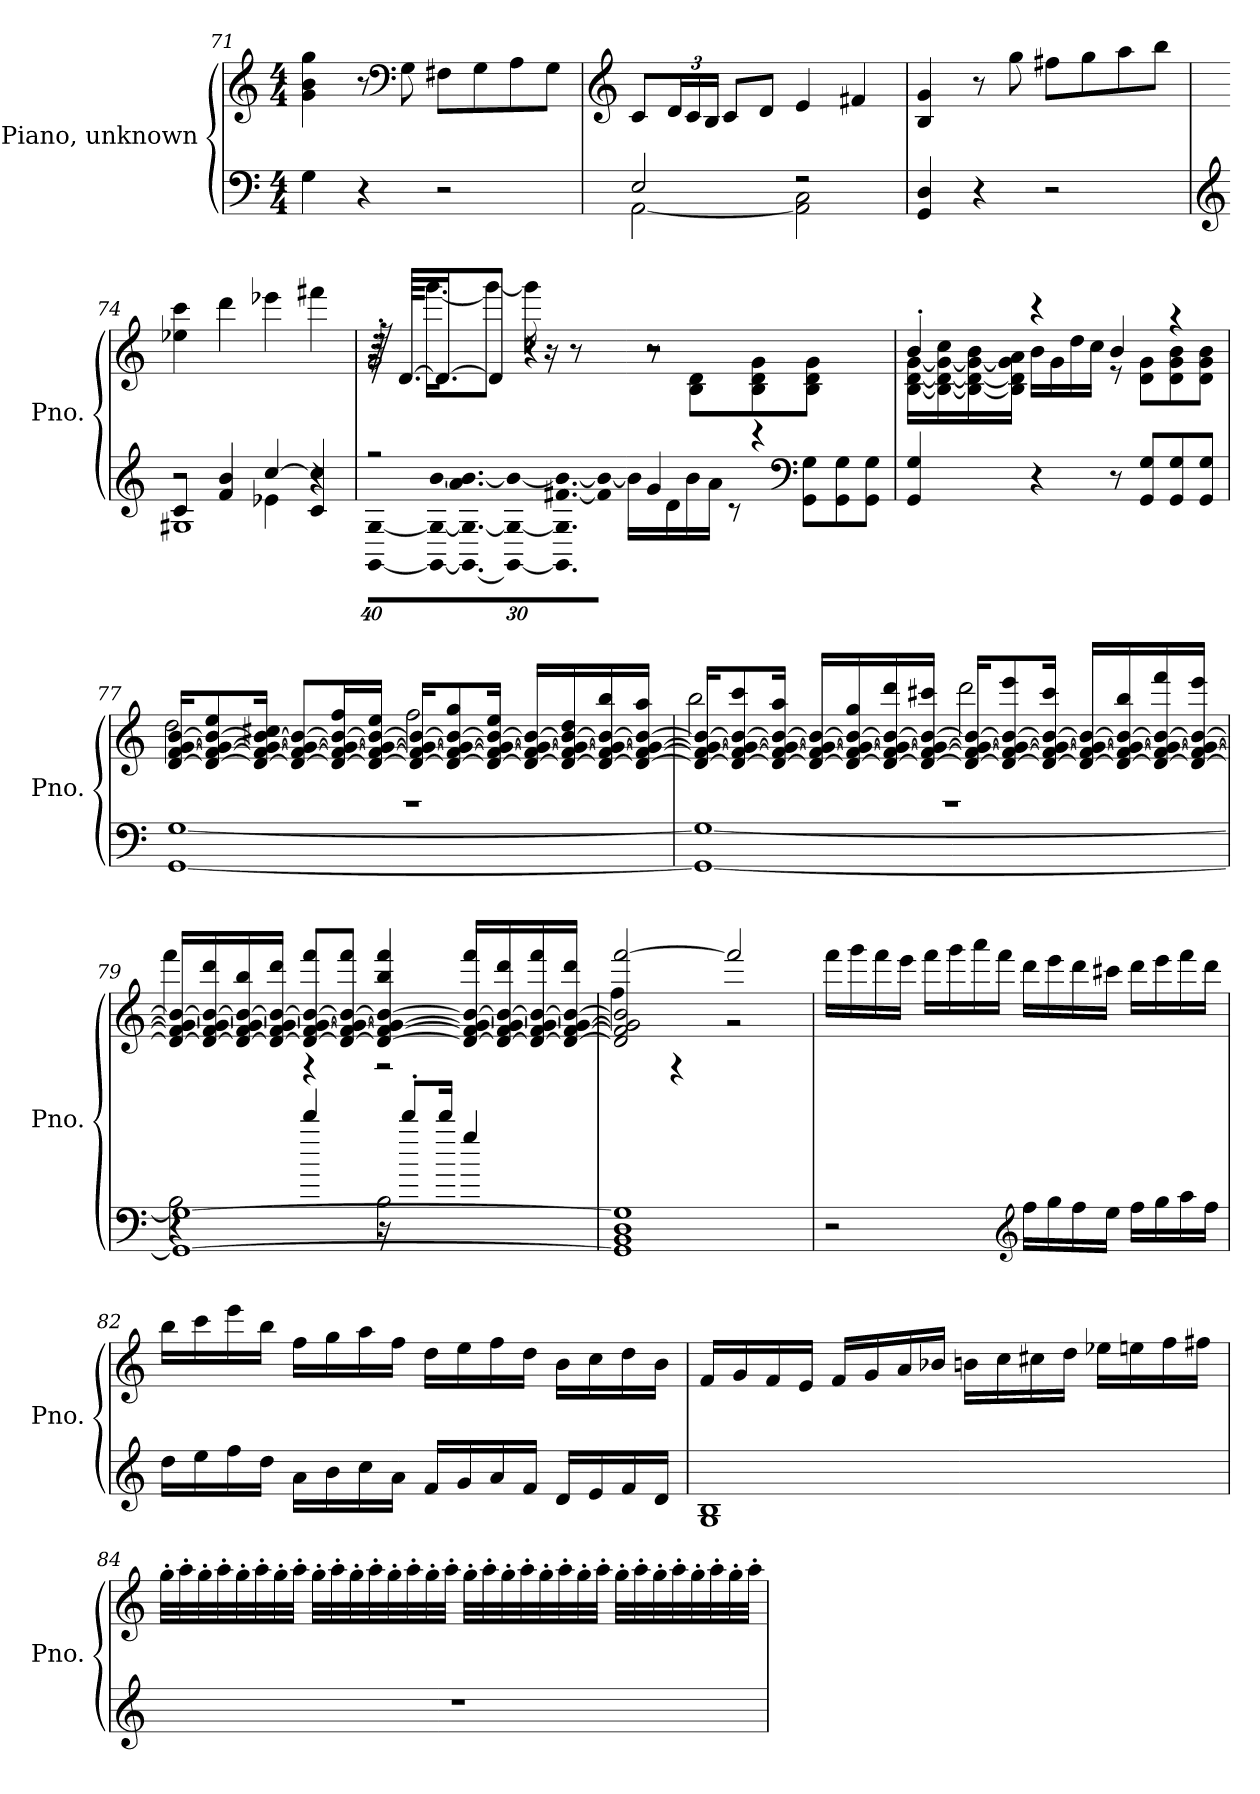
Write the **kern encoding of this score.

**kern	**kern
*part1	*part1
*staff2	*staff1
*I"Piano, unknown	*
*I'Pno.	*
!!LO:LB:g=z
*clefF4	*clefG2
*k[]	*k[]
*M4/4	*M4/4
=71	=71
4G\	4g\ 4b\ 4gg\
4r	8r
*	*clefF4
.	8G\
2r	8F#X\L
.	8G\
.	8A\
.	8G\J
=72	=72
*	*clefG2
*^	*
2E/	[2AA\	8c/L
*	*	*Xbrackettup
.	.	24d/L
.	.	24c/
.	.	24B/JJ
.	.	8c/L
.	.	8d/J
2r	2AA\] 2C\	4e/
.	.	4f#X/
*v	*v	*
=73	=73
4GG/ 4D/	4B/ 4g/
4r	8r
.	8gg\
2r	8ff#X\L
.	8gg\
.	8aa\
.	8bb\J
=74	=74
*clefG2	*
*^	*
*	*^	*
4c/	2r	1G#X	4ee-X\ 4ccc\
4f/ 4b/	.	.	4ddd\
[4cc/	4e-X\	.	4eee-X\
4c/ 4cc/]	4r	.	4fff#X\
*	*v	*v	*
!!LO:LB:g=z
=75	=75	=75
*	*Xbrackettup	*
!	!LO:N:vis=32	!
*	*	*^
*	*	*	*^
2r	[640%23GG\ [640%23G\LLL	2g'/	32r	128r
.	.	.	.	[64.d/KKLL
.	.	.	[16.ggg\KL	16.d/J_
!	!LO:N:vis=64	!	!	!
.	960%17GG\_ 960%17G\_ [960%17b\K	.	.	.
!	!LO:N:vis=32.	!	!	!
.	1920%103GG\_ 1920%103G\_ 1920%103a\ 1920%103b\_J	.	.	.
!	!LO:N:vis=16	!	!	!
.	1920%137GG\_ 1920%137G\_ 1920%137b\_	.	.	.
.	.	.	8ggg\J_	8d/J]
!	!LO:N:vis=32.	!	!	!
.	1920%103GG\] 1920%103G\] [1920%103f#X\ 1920%103b\_L	.	.	.
!	!LO:N:vis=64	!	!	!
.	960%17f#\] 960%17b\_JJJk	.	.	.
.	16b\LL]	.	16ggg\]	4r
.	16d\	.	16r	.
.	16b\	.	8r	.
.	16a\JJ	.	.	.
4g/	8r	2r	8r	2r
*clefF4	*	*	*	*
.	8GG\ 8G\L	.	8B\ 8d\L	.
4r	8GG\ 8G\	.	8B\ 8d\ 8g\	.
.	8GG\ 8G\J	.	8B\ 8d\ 8g\J	.
*v	*v	*	*	*
*	*	*v	*v
=76	=76	=76
4GG/ 4G/	4b'/	[16B\ [16d\ [16g\LL
.	.	16B\_ 16d\_ 16g\_ 16cc\
.	.	16B\_ 16d\_ 16g\_ 16b\
.	.	16B\] 16d\] 16g\] 16a\JJ
4r	4r	16b\LL
.	.	16g\
.	.	16dd\
.	.	16cc\JJ
8r	4b/	8r
8GG/ 8G/L	.	8d\ 8g\L
8GG/ 8G/	4r	8d\ 8g\ 8b\
8GG/ 8G/J	.	8d\ 8g\ 8b\J
!!LO:LB:g=z	!!
=77	=77	=77
*^	*	*
1r	[1GG [1G	[16d/ [16f/ [16g/ [16b/KL	2dd\
.	.	8d/_ 8f/_ 8g/_ 8b/_ 8ee/	.
.	.	16d/_ 16f/_ 16g/_ 16b/_ 16cc#X/Jk	.
.	.	8d/_ 8f/_ 8g/_ 8b/_L	.
.	.	16d/_ 16f/_ 16g/_ 16b/_ 16ff/L	.
.	.	16d/_ 16f/_ 16g/_ 16b/_ 16ee/JJ	.
.	.	16d/_ 16f/_ 16g/_ 16b/_KL	2ff\
.	.	8d/_ 8f/_ 8g/_ 8b/_ 8gg/	.
.	.	16d/_ 16f/_ 16g/_ 16b/_ 16ee/Jk	.
.	.	16d/_ 16f/_ 16g/_ 16b/_LL	.
.	.	16d/_ 16f/_ 16g/_ 16b/_ 16dd/	.
.	.	16d/_ 16f/_ 16g/_ 16b/_ 16bb/	.
.	.	16d/_ 16f/_ 16g/_ 16b/_ 16aa/JJ	.
!!LO:PB:g=z	!!
=78	=78	=78	=78
1r	1GG_ 1G_	16d/_ 16f/_ 16g/_ 16b/_KL	2bb\
.	.	8d/_ 8f/_ 8g/_ 8b/_ 8ccc/	.
.	.	16d/_ 16f/_ 16g/_ 16b/_ 16aa/Jk	.
.	.	16d/_ 16f/_ 16g/_ 16b/_LL	.
.	.	16d/_ 16f/_ 16g/_ 16b/_ 16gg/	.
.	.	16d/_ 16f/_ 16g/_ 16b/_ 16ddd/	.
.	.	16d/_ 16f/_ 16g/_ 16b/_ 16ccc#X/JJ	.
.	.	16d/_ 16f/_ 16g/_ 16b/_KL	2ddd\
.	.	8d/_ 8f/_ 8g/_ 8b/_ 8eee/	.
.	.	16d/_ 16f/_ 16g/_ 16b/_ 16ccc#/Jk	.
.	.	16d/_ 16f/_ 16g/_ 16b/_LL	.
.	.	16d/_ 16f/_ 16g/_ 16b/_ 16bb/	.
.	.	16d/_ 16f/_ 16g/_ 16b/_ 16fff/	.
.	.	16d/_ 16f/_ 16g/_ 16b/_ 16eee/JJ	.
!!LO:LB:g=z	!!
=79	=79	=79	=79
*	*^	*	*
4r	2B\	1GG_ 1G_	16d/_ 16f/_ 16g/_ 16b/_LL	4fff\
.	.	.	16d/_ 16f/_ 16g/_ 16b/_ 16ddd/	.
.	.	.	16d/_ 16f/_ 16g/_ 16b/_ 16bb/	.
.	.	.	16d/_ 16f/_ 16g/_ 16b/_ 16ddd/JJ	.
4ddd/	.	.	8d/_ 8f/_ 8g/_ 8b/_ 8fff/L	4r
.	.	.	8d/_ 8f/_ 8g/_ 8b/_ 8fff/J	.
16r	2B\	.	4d/_ 4f/_ 4g/_ 4b/_ 4bb/ 4fff/	2r
8ddd'/L	.	.	.	.
16ddd/Jk	.	.	.	.
4gg/	.	.	16d/_ 16f/_ 16g/_ 16b/_ 16fff/LL	.
.	.	.	16d/_ 16f/_ 16g/_ 16b/_ 16ddd/	.
.	.	.	16d/_ 16f/_ 16g/_ 16b/_ 16fff/	.
.	.	.	16d/_ 16f/_ 16g/_ 16b/_ 16ddd/JJ	.
*	*v	*v	*	*
=80	=80	=80	=80
1BB 1D	1GG] 1G]	2d/] 2f/] 2g/] 2b/] [2fff/	4ff\
.	.	.	4r
.	.	2fff/]	2r
*v	*v	*	*
*	*v	*v
!!LO:LB:g=z
=81	=81
2r	16fff\LL
.	16ggg\
.	16fff\
.	16eee\JJ
.	16fff\LL
.	16ggg\
.	16aaa\
.	16fff\JJ
*clefG2	*
16ff\LL	16ddd\LL
16gg\	16eee\
16ff\	16ddd\
16ee\JJ	16ccc#X\JJ
16ff\LL	16ddd\LL
16gg\	16eee\
16aa\	16fff\
16ff\JJ	16ddd\JJ
=82	=82
16dd\LL	16bb\LL
16ee\	16ccc\
16ff\	16eee\
16dd\JJ	16bb\JJ
16a\LL	16ff\LL
16b\	16gg\
16cc\	16aa\
16a\JJ	16ff\JJ
16f/LL	16dd\LL
16g/	16ee\
16a/	16ff\
16f/JJ	16dd\JJ
16d/LL	16b\LL
16e/	16cc\
16f/	16dd\
16d/JJ	16b\JJ
!!LO:LB:g=z
=83	=83
1G 1B	16f/LL
.	16g/
.	16f/
.	16e/JJ
.	16f/LL
.	16g/
.	16a/
.	16b-X/JJ
.	16bn\LL
.	16cc\
.	16cc#X\
.	16dd\JJ
.	16ee-X\LL
.	16een\
.	16ff\
.	16ff#X\JJ
!!LO:LB:g=z
=84	=84
1r	32gg'\LLL
.	32aa'\
.	32gg'\
.	32aa'\
.	32gg'\
.	32aa'\
.	32gg'\
.	32aa'\JJJ
.	32gg'\LLL
.	32aa'\
.	32gg'\
.	32aa'\
.	32gg'\
.	32aa'\
.	32gg'\
.	32aa'\JJJ
.	32gg'\LLL
.	32aa'\
.	32gg'\
.	32aa'\
.	32gg'\
.	32aa'\
.	32gg'\
.	32aa'\JJJ
.	32gg'\LLL
.	32aa'\
.	32gg'\
.	32aa'\
.	32gg'\
.	32aa'\
.	32gg'\
.	32aa'\JJJ
=	=
*-	*-
